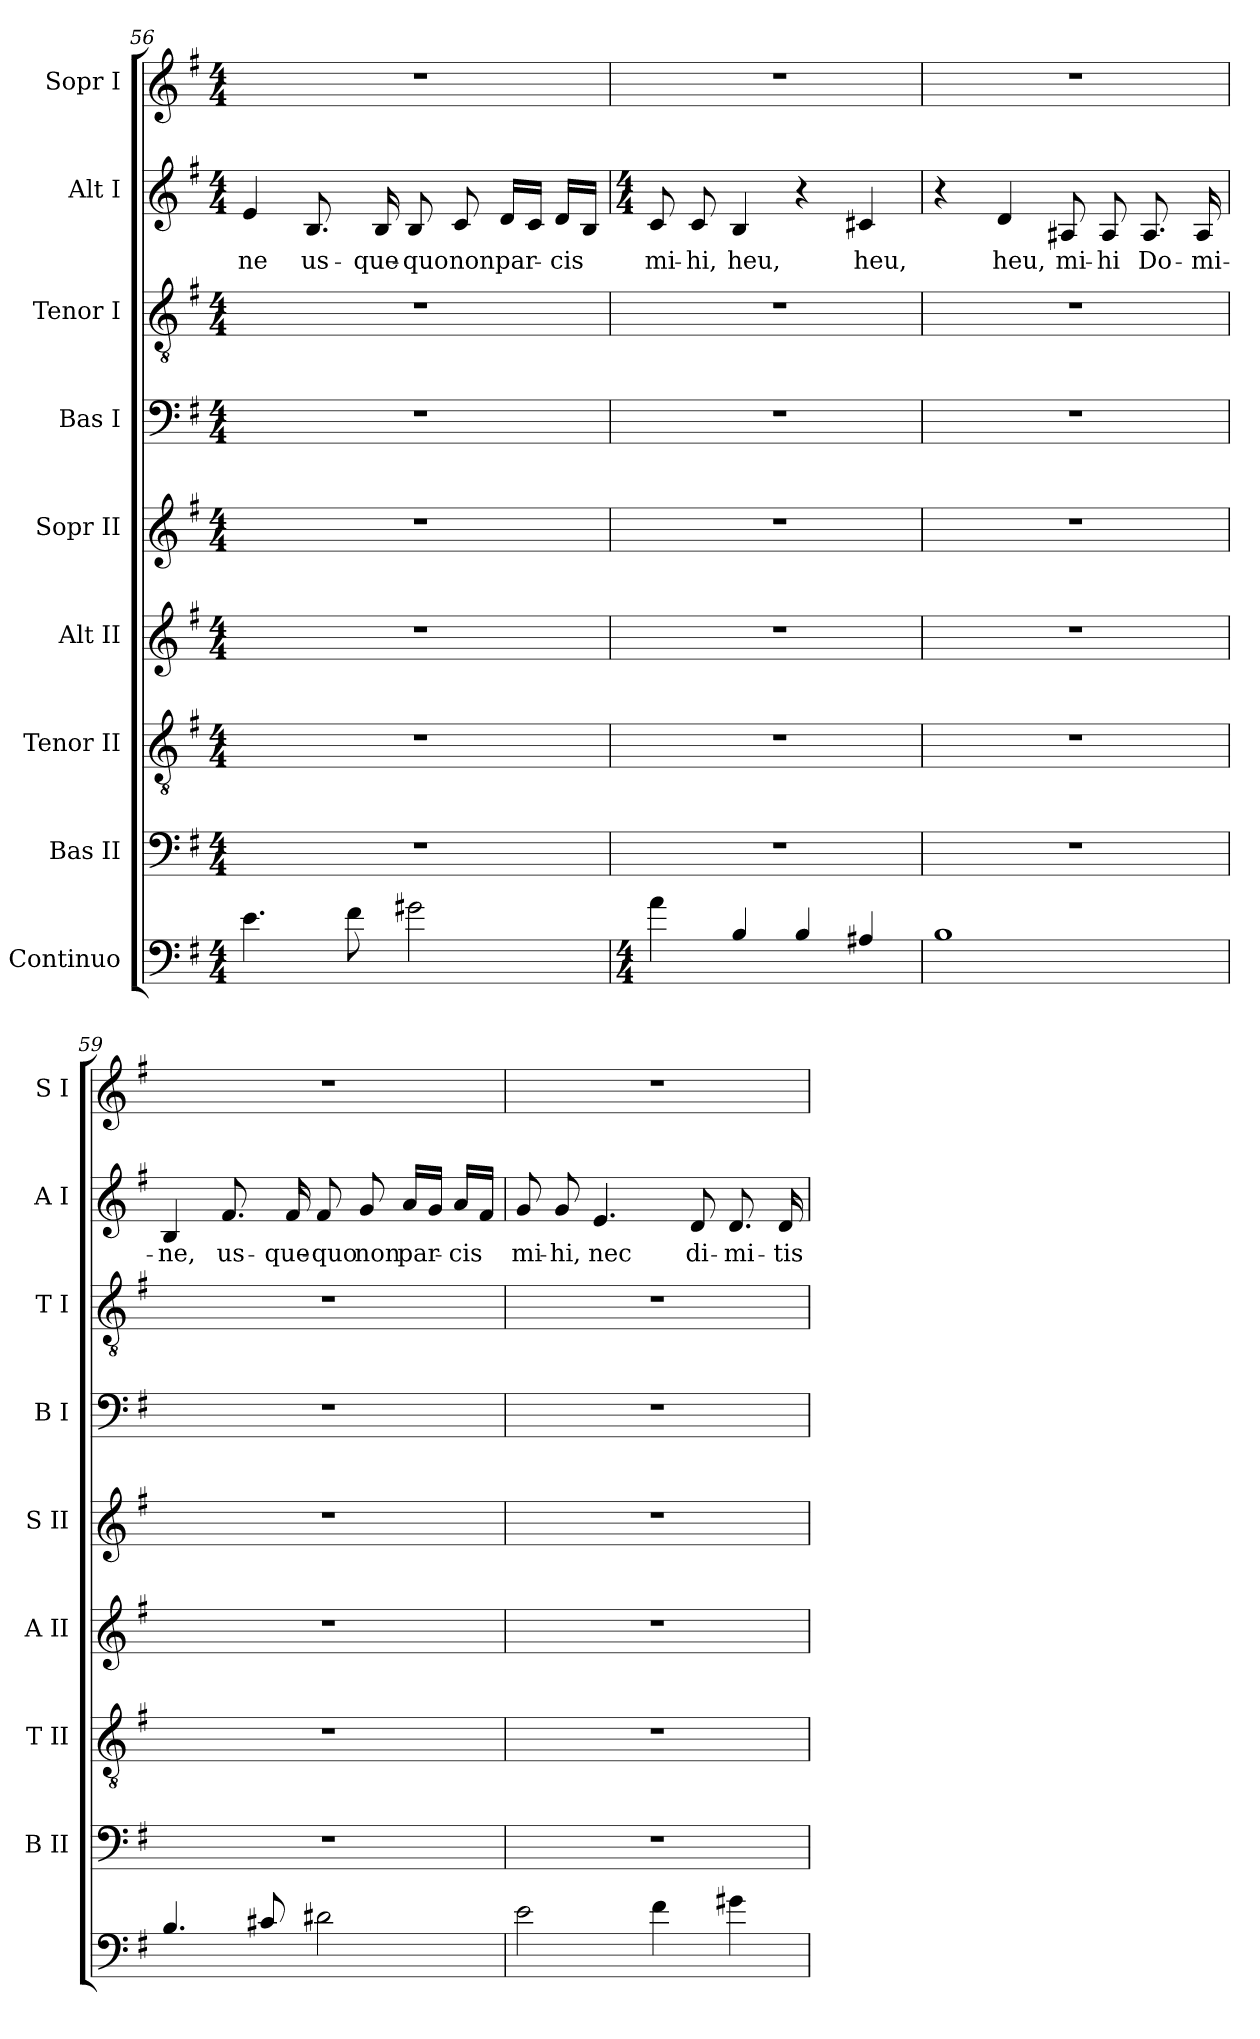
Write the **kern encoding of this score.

**kern	**kern	**kern	**kern	**kern	**kern	**kern	**kern	**text	**kern
*part9	*part8	*part7	*part6	*part5	*part4	*part3	*part2	*part2	*part1
*staff9	*staff8	*staff7	*staff6	*staff5	*staff4	*staff3	*staff2	*staff2	*staff1
*I"Continuo	*I"Bas II	*I"Tenor II	*I"Alt II	*I"Sopr II	*I"Bas I	*I"Tenor I	*I"Alt I	*	*I"Sopr I
*	*I'B II	*I'T II	*I'A II	*I'S II	*I'B I	*I'T I	*I'A I	*	*I'S I
*clefF4	*clefF4	*clefGv2	*clefG2	*clefG2	*clefF4	*clefGv2	*clefG2	*	*clefG2
*ITrd7c12	*	*	*	*	*	*	*	*	*
*k[f#]	*k[f#]	*k[f#]	*k[f#]	*k[f#]	*k[f#]	*k[f#]	*k[f#]	*	*k[f#]
*G:	*G:	*G:	*G:	*G:	*G:	*G:	*G:	*	*G:
*M4/4	*M4/4	*M4/4	*M4/4	*M4/4	*M4/4	*M4/4	*M4/4	*	*M4/4
=56	=56	=56	=56	=56	=56	=56	=56	=56	=56
!	!	!	!	!	!	!	!	!LO:LY:b	!
4.E\	1r	1r	1r	1r	1r	1r	4e/	-ne	1r
!	!	!	!	!	!	!	!	!LO:LY:b	!
.	.	.	.	.	.	.	8.B/	us-	.
8F#\	.	.	.	.	.	.	.	.	.
!	!	!	!	!	!	!	!	!LO:LY:b	!
.	.	.	.	.	.	.	16B/	-que-	.
!	!	!	!	!	!	!	!	!LO:LY:b	!
2G#X\	.	.	.	.	.	.	8B/	-quo	.
!	!	!	!	!	!	!	!	!LO:LY:b	!
.	.	.	.	.	.	.	8c/	non	.
!	!	!	!	!	!	!	!	!LO:LY:b	!
.	.	.	.	.	.	.	16d/LL	par-	.
.	.	.	.	.	.	.	16c/JJ	.	.
!	!	!	!	!	!	!	!	!LO:LY:b	!
.	.	.	.	.	.	.	16d/LL	-cis	.
.	.	.	.	.	.	.	16B/JJ	.	.
!!LO:LB:g=z
=57	=57	=57	=57	=57	=57	=57	=57	=57	=57
*M4/4	*	*	*	*	*	*	*M4/4	*	*
!	!	!	!	!	!	!	!	!LO:LY:b	!
4A\	1r	1r	1r	1r	1r	1r	8c/	mi-	1r
!	!	!	!	!	!	!	!	!LO:LY:b	!
.	.	.	.	.	.	.	8c/	-hi,	.
!	!	!	!	!	!	!	!	!LO:LY:b	!
4BB/	.	.	.	.	.	.	4B/	heu,	.
4BB/	.	.	.	.	.	.	4r	.	.
!	!	!	!	!	!	!	!	!LO:LY:b	!
4AA#X/	.	.	.	.	.	.	4c#X/	heu,	.
=58	=58	=58	=58	=58	=58	=58	=58	=58	=58
1BB	1r	1r	1r	1r	1r	1r	4r	.	1r
!	!	!	!	!	!	!	!	!LO:LY:b	!
.	.	.	.	.	.	.	4d/	heu,	.
!	!	!	!	!	!	!	!	!LO:LY:b	!
.	.	.	.	.	.	.	8A#X/	mi-	.
!	!	!	!	!	!	!	!	!LO:LY:b	!
.	.	.	.	.	.	.	8A#/	-hi	.
!	!	!	!	!	!	!	!	!LO:LY:b	!
.	.	.	.	.	.	.	8.A#/	Do-	.
!	!	!	!	!	!	!	!	!LO:LY:b	!
.	.	.	.	.	.	.	16A#/	-mi-	.
=59	=59	=59	=59	=59	=59	=59	=59	=59	=59
!	!	!	!	!	!	!	!	!LO:LY:b	!
4.BB/	1r	1r	1r	1r	1r	1r	4B/	-ne,	1r
!	!	!	!	!	!	!	!	!LO:LY:b	!
.	.	.	.	.	.	.	8.f#/	us-	.
8C#X/	.	.	.	.	.	.	.	.	.
!	!	!	!	!	!	!	!	!LO:LY:b	!
.	.	.	.	.	.	.	16f#/	-que-	.
!	!	!	!	!	!	!	!	!LO:LY:b	!
2D#X\	.	.	.	.	.	.	8f#/	-quo	.
!	!	!	!	!	!	!	!	!LO:LY:b	!
.	.	.	.	.	.	.	8g/	non	.
!	!	!	!	!	!	!	!	!LO:LY:b	!
.	.	.	.	.	.	.	16a/LL	par-	.
.	.	.	.	.	.	.	16g/JJ	.	.
!	!	!	!	!	!	!	!	!LO:LY:b	!
.	.	.	.	.	.	.	16a/LL	-cis	.
.	.	.	.	.	.	.	16f#/JJ	.	.
!!LO:LB:g=z
=60	=60	=60	=60	=60	=60	=60	=60	=60	=60
!	!	!	!	!	!	!	!	!LO:LY:b	!
2E\	1r	1r	1r	1r	1r	1r	8g/	mi-	1r
!	!	!	!	!	!	!	!	!LO:LY:b	!
.	.	.	.	.	.	.	8g/	-hi,	.
!	!	!	!	!	!	!	!	!LO:LY:b	!
.	.	.	.	.	.	.	4.e/	nec	.
4F#\	.	.	.	.	.	.	.	.	.
!	!	!	!	!	!	!	!	!LO:LY:b	!
.	.	.	.	.	.	.	8d/	di-	.
!	!	!	!	!	!	!	!	!LO:LY:b	!
4G#X\	.	.	.	.	.	.	8.d/	-mi-	.
!	!	!	!	!	!	!	!	!LO:LY:b	!
.	.	.	.	.	.	.	16d/	-tis	.
=	=	=	=	=	=	=	=	=	=
*-	*-	*-	*-	*-	*-	*-	*-	*-	*-
